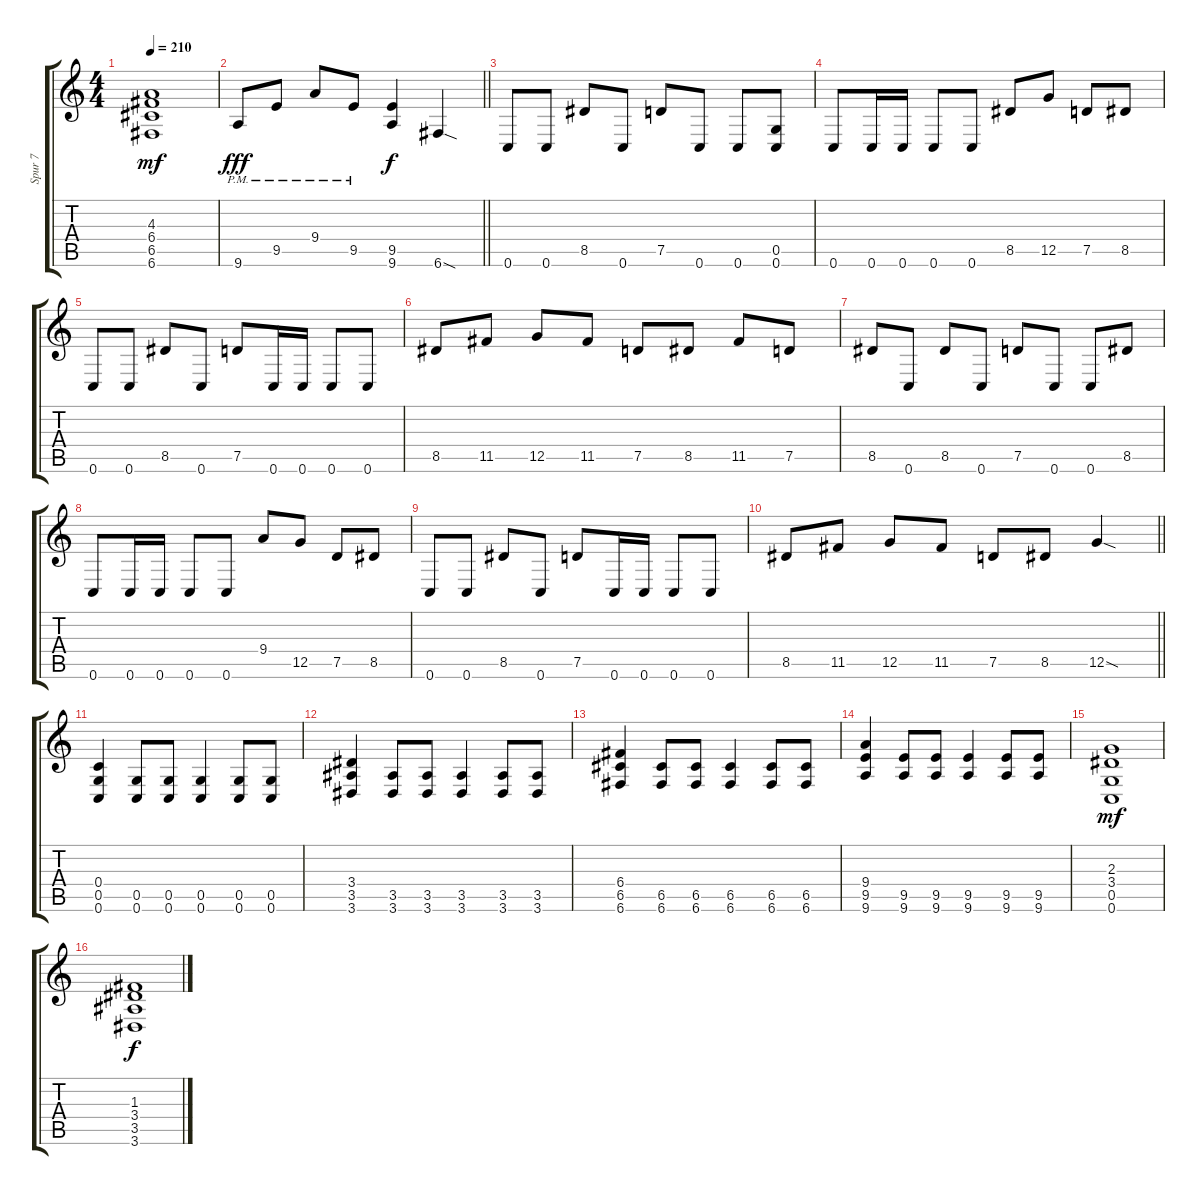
\track ("Spur 7" "Spur 7") {instrument distortionguitar}
\staff {score tabs}
\tuning (D4 A3 F3 C3 G2 C2) {hide}
\ts (4 4)
\tempo 210
\clef g2
\ks c
(4.3 6.4 6.5 6.6).1{dy mf} |
\barLineRight lightlight
9.6{pm}.8{dy fff} 9.5{pm}.8 9.4{pm}.8 9.5{pm}.8 (9.5 9.6).4{dy f} 6.6{sod}.4 |
0.6.8{balance 16} 0.6.8 8.5.8 0.6.8 7.5.8 0.6.8 0.6.8 (0.5 0.6).8 |
0.6.8 0.6.16 0.6.16 0.6.8 0.6.8 8.5.8 12.5.8 7.5.8 8.5.8 |
0.6.8 0.6.8 8.5.8 0.6.8 7.5.8 0.6.16 0.6.16 0.6.8 0.6.8 |
8.5.8 11.5.8 12.5.8 11.5.8 7.5.8 8.5.8 11.5.8 7.5.8 |
8.5.8 0.6.8 8.5.8 0.6.8 7.5.8 0.6.8 0.6.8 8.5.8 |
0.6.8 0.6.16 0.6.16 0.6.8 0.6.8 9.4.8 12.5.8 7.5.8 8.5.8 |
0.6.8 0.6.8 8.5.8 0.6.8 7.5.8 0.6.16 0.6.16 0.6.8 0.6.8 |
\barLineRight lightlight
8.5.8 11.5.8 12.5.8 11.5.8 7.5.8 8.5.8 12.5{sod}.4 |
(0.4 0.5 0.6).4{balance 13} (0.5 0.6).8 (0.5 0.6).8 (0.5 0.6).4 (0.5 0.6).8 (0.5 0.6).8 |
(3.4 3.5 3.6).4 (3.5 3.6).8 (3.5 3.6).8 (3.5 3.6).4 (3.5 3.6).8 (3.5 3.6).8 |
(6.4 6.5 6.6).4 (6.5 6.6).8 (6.5 6.6).8 (6.5 6.6).4 (6.5 6.6).8 (6.5 6.6).8 |
(9.4 9.5 9.6).4 (9.5 9.6).8 (9.5 9.6).8 (9.5 9.6).4 (9.5 9.6).8 (9.5 9.6).8 |
(2.3 3.4 0.5 0.6).1{dy mf} |
(1.3 3.4 3.5 3.6).1{dy f}
